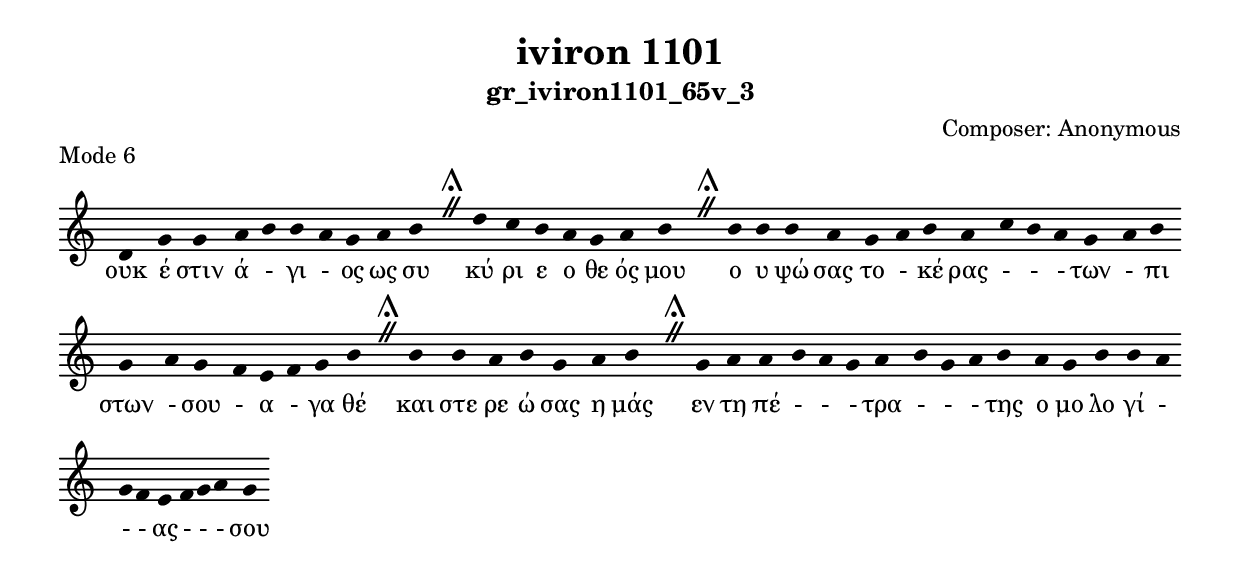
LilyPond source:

\include "gregorian.ly"

	\header {
 	  title = "iviron 1101"
	  subtitle = "gr_iviron1101_65v_3"
	  composer = "Composer: Αnonymous"
	  piece = "Mode 6"
	}

	chant = {
	  d'4 g'4 g'4 a'4 b'4 b'4 a'4 g'4 a'4 b'4 \divisioMaior
 d''4 c''4 b'4 a'4 g'4 a'4 b'4 \divisioMaior
 b'4 b'4 b'4 a'4 g'4 a'4 b'4 a'4 c''4 b'4 a'4 g'4 a'4 b'4 g'4 a'4 g'4 f'4 e'4 f'4 g'4 b'4 \divisioMaior
 b'4 b'4 a'4 b'4 g'4 a'4 b'4 \divisioMaior
 g'4 a'4 a'4 b'4 a'4 g'4 a'4 b'4 g'4 a'4 b'4 a'4 g'4 b'4 b'4 a'4 g'4 f'4 e'4 f'4 g'4 a'4 g'4\finalis
	}

	verba = \lyricmode {ουκ έ στιν ά - γι - ος ως συ 
κύ ρι ε ο θε ός μου 
ο υ ψώ σας το - κέ ρας -  -  - των - πι στων - σου - α - γα θέ 
και στε ρε ώ σας η μάς 
εν τη πέ -  -  - τρα -  -  - της ο μο λο γί -  -  - ας -  -  - σου 
	}


	\score {
	  \new Staff <<
	  \new Voice = "melody" \chant
	  \new Lyrics = "one" \lyricsto melody \verba
	  >>
	  \layout {
	    \context {
	      \Staff
	      \remove "Time_signature_engraver"
	      \remove "Bar_engraver"
	    }
	    \context {
	      \Voice
	      \remove "Stem_engraver"
	    }
	  }
	}